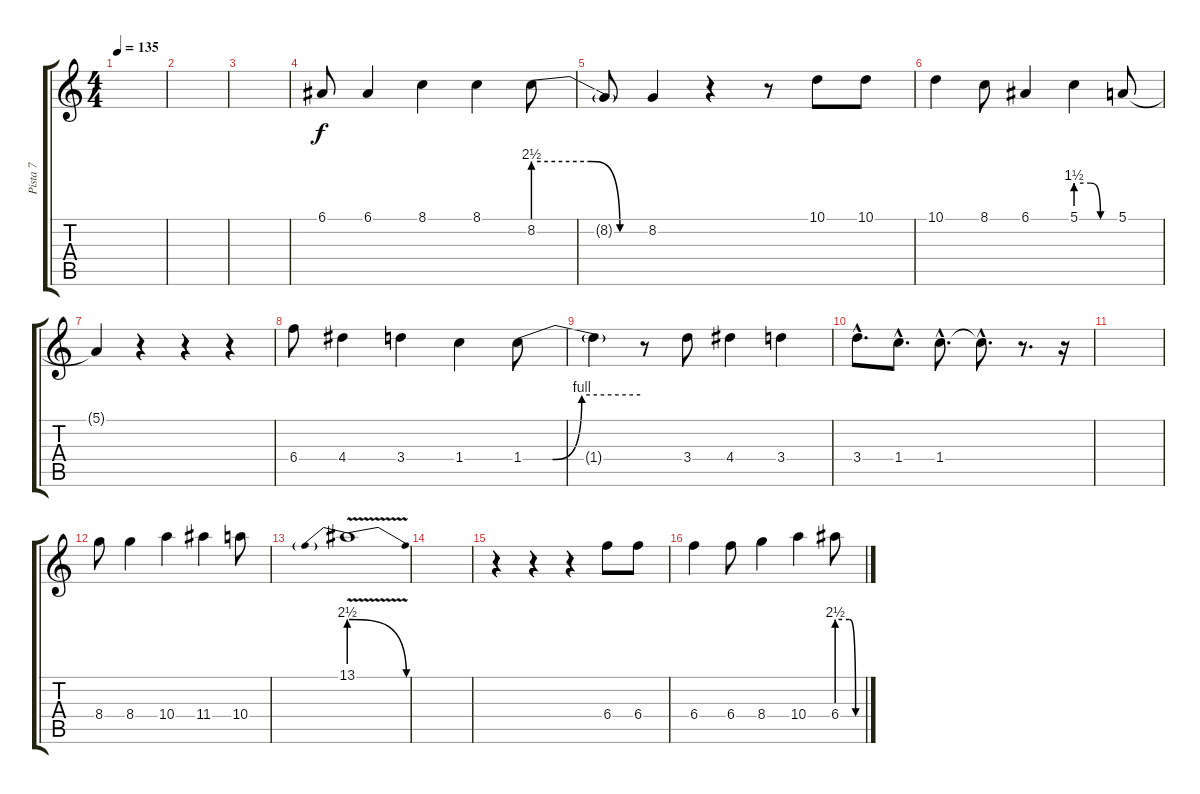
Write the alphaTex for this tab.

\track ("Pista 7" "Pista 7") {instrument panflute}
\staff {score tabs}
\tuning (E4 B3 E4 B4 A2 E2) {hide}
\ts (4 4)
\tempo 135
\clef g2
\ks c
|
|
|
6.1.8 6.1.4 8.1.4 8.1.4 8.2{be (custom 0 10 30 10 45 0 60 0)}.8 |
8.2{t}.8 8.2.4 r.4 r.8 10.1.8 10.1.8 |
10.1.4 8.1.8 6.1.4 5.1{be (custom 0 6 23 6 38 0 60 0)}.4 5.1.8 |
5.1{t}.4 r.4 r.4 r.4 |
6.4.8 4.4.4 3.4.4 1.4.4 1.4{be (custom 0 0 15 0 30 4 60 4)}.8 |
1.4{t}.4 r.8 3.4.8 4.4.4 3.4.4 |
3.4{hac}.8{d} 1.4{hac}.8{d} 1.4{hac}.8{d} 1.4{hac t}.8{d} r.8{d} r.16 |
|
8.4.8 8.4.4 10.4.4 11.4.4 10.4.8 |
13.1{be (prebendrelease 0 10 60 0) v}.1 |
|
r.4 r.4 r.4 6.4.8 6.4.8 |
6.4.4 6.4.8 8.4.4 10.4.4 6.4{be (custom 0 10 30 10 45 0 60 0)}.8
